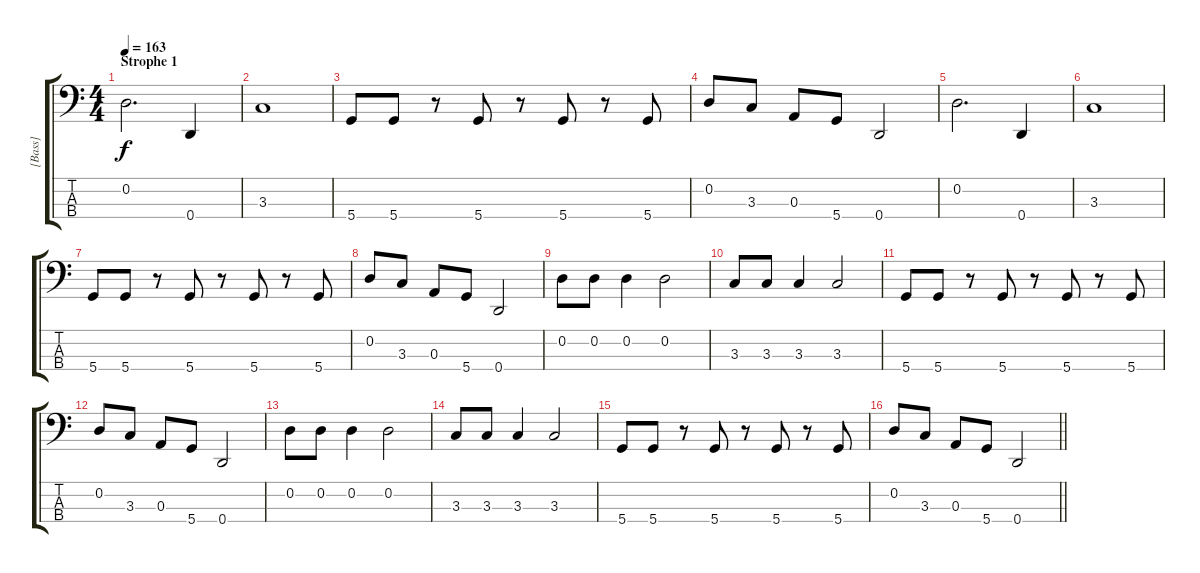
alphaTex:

\track ("[Bass]" "[Bass]") {instrument electricbassfinger}
\staff {score tabs}
\tuning (G2 D2 A1 D1) {hide}
\ts (4 4)
\section ("" "Strophe 1")
\tempo 163
\clef f4
\ks c
0.2.2{d dy f} 0.4.4 |
3.3.1 |
5.4.8 5.4.8 r.8 5.4.8 r.8 5.4.8 r.8 5.4.8 |
0.2.8 3.3.8 0.3.8 5.4.8 0.4.2 |
0.2.2{d} 0.4.4 |
3.3.1 |
5.4.8 5.4.8 r.8 5.4.8 r.8 5.4.8 r.8 5.4.8 |
0.2.8 3.3.8 0.3.8 5.4.8 0.4.2 |
0.2.8 0.2.8 0.2.4 0.2.2 |
3.3.8 3.3.8 3.3.4 3.3.2 |
5.4.8 5.4.8 r.8 5.4.8 r.8 5.4.8 r.8 5.4.8 |
0.2.8 3.3.8 0.3.8 5.4.8 0.4.2 |
0.2.8 0.2.8 0.2.4 0.2.2 |
3.3.8 3.3.8 3.3.4 3.3.2 |
5.4.8 5.4.8 r.8 5.4.8 r.8 5.4.8 r.8 5.4.8 |
\barLineRight lightlight
0.2.8 3.3.8 0.3.8 5.4.8 0.4.2
